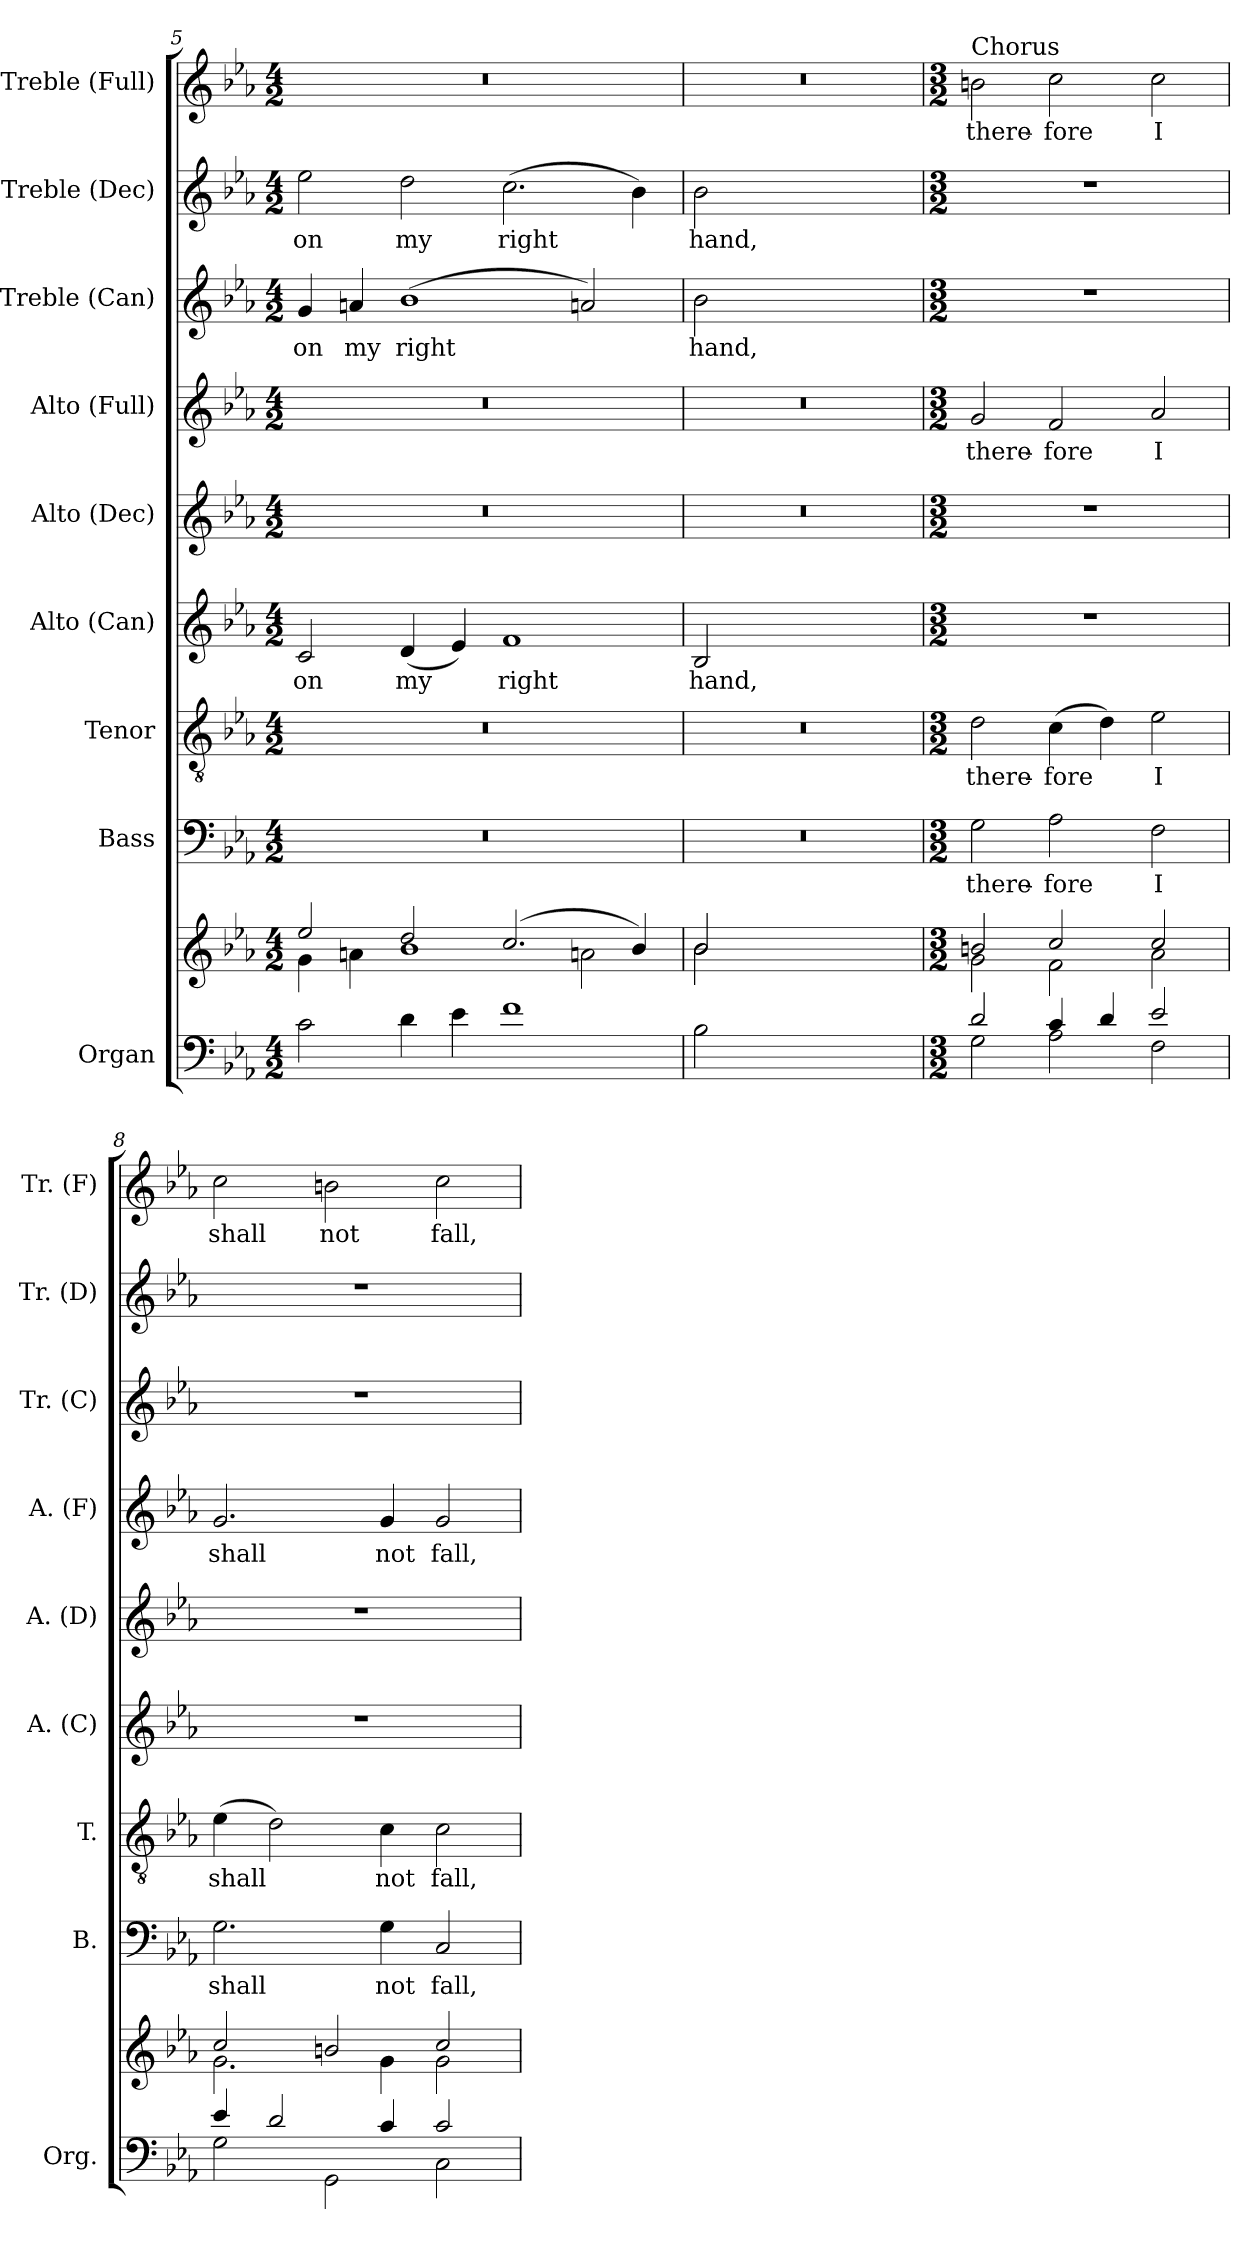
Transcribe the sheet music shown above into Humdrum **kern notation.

**kern	**kern	**kern	**text	**kern	**text	**kern	**text	**kern	**kern	**text	**kern	**text	**kern	**text	**kern	**text
*part9	*part9	*part8	*part8	*part7	*part7	*part6	*part6	*part5	*part4	*part4	*part3	*part3	*part2	*part2	*part1	*part1
*staff10	*staff9	*staff8	*staff8	*staff7	*staff7	*staff6	*staff6	*staff5	*staff4	*staff4	*staff3	*staff3	*staff2	*staff2	*staff1	*staff1
*I"Organ	*	*I"Bass	*	*I"Tenor	*	*I"Alto (Can)	*	*I"Alto (Dec)	*I"Alto (Full)	*	*I"Treble (Can)	*	*I"Treble (Dec)	*	*I"Treble (Full)	*
*I'Org.	*	*I'B.	*	*I'T.	*	*I'A. (C)	*	*I'A. (D)	*I'A. (F)	*	*I'Tr. (C)	*	*I'Tr. (D)	*	*I'Tr. (F)	*
*clefF4	*clefG2	*clefF4	*	*clefGv2	*	*clefG2	*	*clefG2	*clefG2	*	*clefG2	*	*clefG2	*	*clefG2	*
*	*	*	*	*ITrd7c12	*	*	*	*	*	*	*	*	*	*	*	*
*k[b-e-a-]	*k[b-e-a-]	*k[b-e-a-]	*	*k[b-e-a-]	*	*k[b-e-a-]	*	*k[b-e-a-]	*k[b-e-a-]	*	*k[b-e-a-]	*	*k[b-e-a-]	*	*k[b-e-a-]	*
*E-:	*E-:	*E-:	*	*E-:	*	*E-:	*	*E-:	*E-:	*	*E-:	*	*E-:	*	*E-:	*
*M4/2	*M4/2	*M4/2	*	*M4/2	*	*M4/2	*	*M4/2	*M4/2	*	*M4/2	*	*M4/2	*	*M4/2	*
=5	=5	=5	=5	=5	=5	=5	=5	=5	=5	=5	=5	=5	=5	=5	=5	=5
*	*^	*	*	*	*	*	*	*	*	*	*	*	*	*	*	*
!	!	!	!LO:N:vis=1	!	!LO:N:vis=1	!	!	!	!	!	!	!	!	!	!	!	!
!	!	!	!	!	!	!	!	!LO:LY:b:color=#000000	!LO:N:vis=1	!LO:N:vis=1	!	!	!	!	!	!	!
!	!	!	!	!	!	!	!	!	!	!	!	!	!LO:LY:b:color=#000000	!	!	!	!
!	!	!	!	!	!	!	!	!	!	!	!	!	!	!	!LO:LY:b:color=#000000	!LO:N:vis=1	!
2ci\	2ee-i/	4gi\	0r	.	0r	.	2ci/	on	0r	0r	.	4gi/	on	2ee-i\	on	0r	.
!	!	!	!	!	!	!	!	!	!	!	!	!	!LO:LY:b:color=#000000	!	!	!	!
.	.	4ani\	.	.	.	.	.	.	.	.	.	4ani/	my	.	.	.	.
!	!	!	!	!	!	!	!	!LO:LY:b:color=#000000	!	!	!	!	!	!	!	!	!
!	!	!	!	!	!	!	!	!	!	!	!	!	!LO:LY:b:color=#000000	!	!	!	!
!	!	!	!	!	!	!	!	!	!	!	!	!	!	!	!LO:LY:b:color=#000000	!	!
4di\	2ddi/	1b-i	.	.	.	.	(4di/	my	.	.	.	(1b-i	right	2ddi\	my	.	.
4e-i\	.	.	.	.	.	.	4e-i/)	.	.	.	.	.	.	.	.	.	.
!	!	!	!	!	!	!	!	!LO:LY:b:color=#000000	!	!	!	!	!	!	!	!	!
!	!	!	!	!	!	!	!	!	!	!	!	!	!	!	!LO:LY:b:color=#000000	!	!
1fi	(2.cci/	.	.	.	.	.	1fi	right	.	.	.	.	.	(2.cci\	right	.	.
.	.	2ani\	.	.	.	.	.	.	.	.	.	2ani/)	.	.	.	.	.
.	4b-i/)	.	.	.	.	.	.	.	.	.	.	.	.	4b-i\)	.	.	.
=6	=6	=6	=6	=6	=6	=6	=6	=6	=6	=6	=6	=6	=6	=6	=6	=6	=6
!	!	!	!LO:N:vis=1	!	!LO:N:vis=1	!	!	!	!	!	!	!	!	!	!	!	!
!	!	!	!	!	!	!	!	!LO:LY:b:color=#000000	!LO:N:vis=1	!LO:N:vis=1	!	!	!	!	!	!	!
!	!	!	!	!	!	!	!	!	!	!	!	!	!LO:LY:b:color=#000000	!	!	!	!
!	!	!	!	!	!	!	!	!	!	!	!	!	!	!	!LO:LY:b:color=#000000	!LO:N:vis=1	!
2B-i\	2b-i/	2b-i\	0r	.	0r	.	2B-i/	hand,	0r	0r	.	2b-i\	hand,	2b-i\	hand,	0r	.
1.ryy	1.ryy	1.ryy	.	.	.	.	1.ryy	.	.	.	.	1.ryy	.	1.ryy	.	.	.
!!LO:PB:g=z
=7	=7	=7	=7	=7	=7	=7	=7	=7	=7	=7	=7	=7	=7	=7	=7	=7	=7
*M3/2	*M3/2	*	*M3/2	*	*M3/2	*	*M3/2	*	*M3/2	*M3/2	*	*M3/2	*	*M3/2	*	*M3/2	*
*^	*	*	*	*	*	*	*	*	*	*	*	*	*	*	*	*	*
!	!	!	!	!	!LO:LY:b:color=#000000	!	!	!	!	!	!	!	!	!	!	!	!	!
!	!	!	!	!	!	!	!LO:LY:b:color=#000000	!LO:N:vis=1	!	!LO:N:vis=1	!	!	!	!	!	!	!	!
!	!	!	!	!	!	!	!	!	!	!	!	!LO:LY:b:color=#000000	!LO:N:vis=1	!	!LO:N:vis=1	!	!	!
!	!	!	!	!	!	!	!	!	!	!	!	!	!	!	!	!	!LO:TX:a:t=Chorus	!
!	!	!	!	!	!	!	!	!	!	!	!	!	!	!	!	!	!	!LO:LY:b:color=#000000
2di/	2Gi\	2bni/	2gi\	2Gi\	there-	2Di\	there-	1.r	.	1.r	2gi/	there-	1.r	.	1.r	.	2bni\	there-
!	!	!	!	!	!LO:LY:b:color=#000000	!	!	!	!	!	!	!	!	!	!	!	!	!
!	!	!	!	!	!	!	!LO:LY:b:color=#000000	!	!	!	!	!	!	!	!	!	!	!
!	!	!	!	!	!	!	!	!	!	!	!	!LO:LY:b:color=#000000	!	!	!	!	!	!
!	!	!	!	!	!	!	!	!	!	!	!	!	!	!	!	!	!	!LO:LY:b:color=#000000
4ci/	2A-i\	2cci/	2fi\	2A-i\	-fore	(4Ci\	-fore	.	.	.	2fi/	-fore	.	.	.	.	2cci\	-fore
4di/	.	.	.	.	.	4Di\)	.	.	.	.	.	.	.	.	.	.	.	.
!	!	!	!	!	!LO:LY:b:color=#000000	!	!	!	!	!	!	!	!	!	!	!	!	!
!	!	!	!	!	!	!	!LO:LY:b:color=#000000	!	!	!	!	!	!	!	!	!	!	!
!	!	!	!	!	!	!	!	!	!	!	!	!LO:LY:b:color=#000000	!	!	!	!	!	!
!	!	!	!	!	!	!	!	!	!	!	!	!	!	!	!	!	!	!LO:LY:b:color=#000000
2e-i/	2Fi\	2cci/	2a-i\	2Fi\	I	2E-i\	I	.	.	.	2a-i/	I	.	.	.	.	2cci\	I
=8	=8	=8	=8	=8	=8	=8	=8	=8	=8	=8	=8	=8	=8	=8	=8	=8	=8	=8
!	!	!	!	!	!LO:LY:b:color=#000000	!	!	!	!	!	!	!	!	!	!	!	!	!
!	!	!	!	!	!	!	!LO:LY:b:color=#000000	!LO:N:vis=1	!	!LO:N:vis=1	!	!	!	!	!	!	!	!
!	!	!	!	!	!	!	!	!	!	!	!	!LO:LY:b:color=#000000	!LO:N:vis=1	!	!LO:N:vis=1	!	!	!
!	!	!	!	!	!	!	!	!	!	!	!	!	!	!	!	!	!	!LO:LY:b:color=#000000
4e-i/	2Gi\	2cci/	2.gi\	2.Gi\	shall	(4E-i\	shall	1.r	.	1.r	2.gi/	shall	1.r	.	1.r	.	2cci\	shall
2di/	.	.	.	.	.	2Di\)	.	.	.	.	.	.	.	.	.	.	.	.
!	!	!	!	!	!	!	!	!	!	!	!	!	!	!	!	!	!	!LO:LY:b:color=#000000
.	2GGi\	2bni/	.	.	.	.	.	.	.	.	.	.	.	.	.	.	2bni\	not
!	!	!	!	!	!LO:LY:b:color=#000000	!	!	!	!	!	!	!	!	!	!	!	!	!
!	!	!	!	!	!	!	!LO:LY:b:color=#000000	!	!	!	!	!	!	!	!	!	!	!
!	!	!	!	!	!	!	!	!	!	!	!	!LO:LY:b:color=#000000	!	!	!	!	!	!
4ci/	.	.	4gi\	4Gi\	not	4Ci\	not	.	.	.	4gi/	not	.	.	.	.	.	.
!	!	!	!	!	!LO:LY:b:color=#000000	!	!	!	!	!	!	!	!	!	!	!	!	!
!	!	!	!	!	!	!	!LO:LY:b:color=#000000	!	!	!	!	!	!	!	!	!	!	!
!	!	!	!	!	!	!	!	!	!	!	!	!LO:LY:b:color=#000000	!	!	!	!	!	!
!	!	!	!	!	!	!	!	!	!	!	!	!	!	!	!	!	!	!LO:LY:b:color=#000000
2ci/	2Ci\	2cci/	2gi\	2Ci/	fall,	2Ci\	fall,	.	.	.	2gi/	fall,	.	.	.	.	2cci\	fall,
*v	*v	*	*	*	*	*	*	*	*	*	*	*	*	*	*	*	*	*
*	*v	*v	*	*	*	*	*	*	*	*	*	*	*	*	*	*	*
=	=	=	=	=	=	=	=	=	=	=	=	=	=	=	=	=
*-	*-	*-	*-	*-	*-	*-	*-	*-	*-	*-	*-	*-	*-	*-	*-	*-
